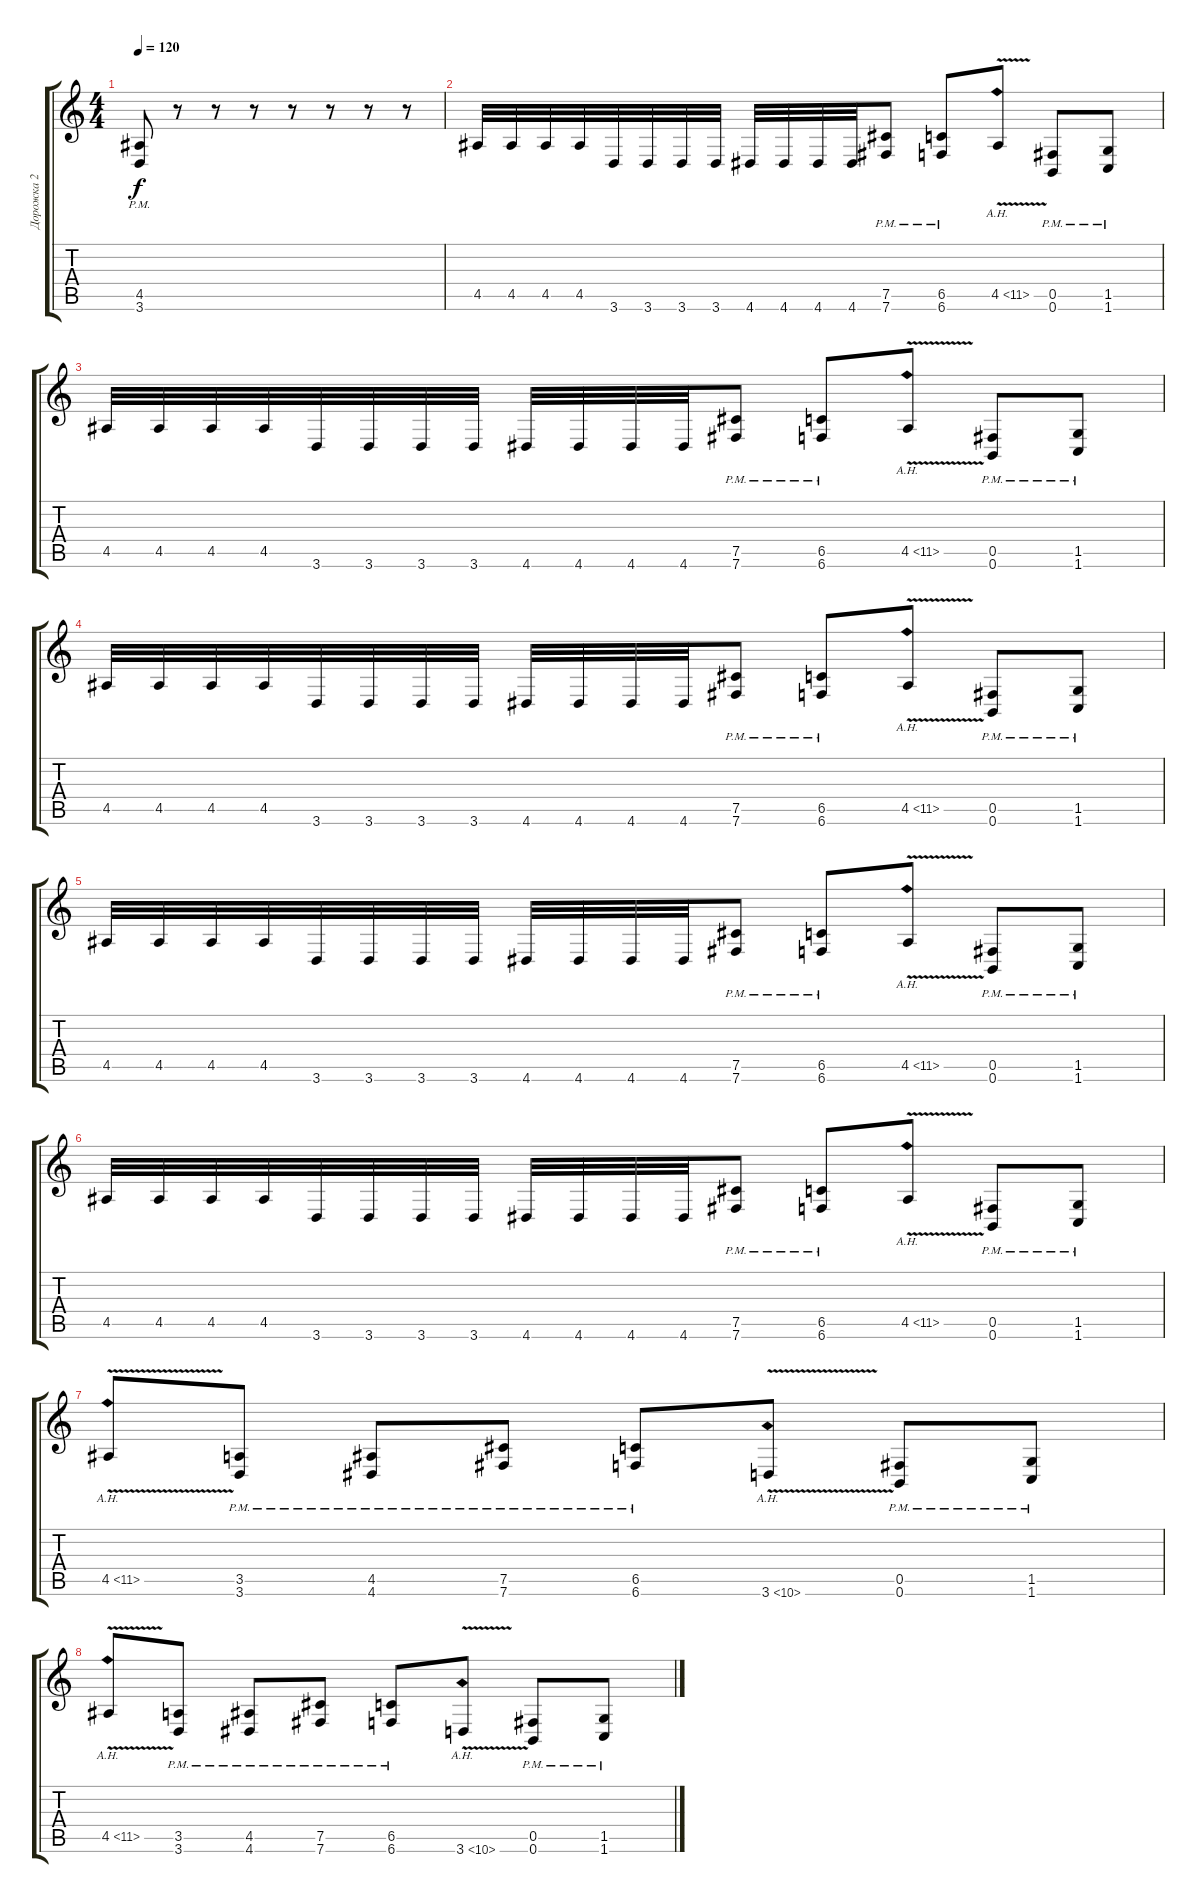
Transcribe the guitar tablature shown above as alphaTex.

\track ("Дорожка 2" "Дорожка 2") {instrument distortionguitar}
\staff {score tabs}
\tuning (Db4 Ab3 E3 B2 Gb2 B1) {hide}
\ts (4 4)
\tempo 120
\clef g2
\ks c
(4.5{pm} 3.6).8{dy f} r.8 r.8 r.8 r.8 r.8 r.8 r.8 |
4.5.32 4.5.32 4.5.32 4.5.32 3.6.32 3.6.32 3.6.32 3.6.32 4.6.32 4.6.32 4.6.32 4.6.32 (7.5{pm} 7.6).8 (6.5{pm} 6.6).8 4.5{ah 7 v}.8 (0.5{pm} 0.6).8 (1.5{pm} 1.6).8 |
4.5.32 4.5.32 4.5.32 4.5.32 3.6.32 3.6.32 3.6.32 3.6.32 4.6.32 4.6.32 4.6.32 4.6.32 (7.5{pm} 7.6).8 (6.5{pm} 6.6).8 4.5{ah 7 v}.8 (0.5{pm} 0.6).8 (1.5{pm} 1.6).8 |
4.5.32 4.5.32 4.5.32 4.5.32 3.6.32 3.6.32 3.6.32 3.6.32 4.6.32 4.6.32 4.6.32 4.6.32 (7.5{pm} 7.6).8 (6.5{pm} 6.6).8 4.5{ah 7 v}.8 (0.5{pm} 0.6).8 (1.5{pm} 1.6).8 |
4.5.32 4.5.32 4.5.32 4.5.32 3.6.32 3.6.32 3.6.32 3.6.32 4.6.32 4.6.32 4.6.32 4.6.32 (7.5{pm} 7.6).8 (6.5{pm} 6.6).8 4.5{ah 7 v}.8 (0.5{pm} 0.6).8 (1.5{pm} 1.6).8 |
4.5.32 4.5.32 4.5.32 4.5.32 3.6.32 3.6.32 3.6.32 3.6.32 4.6.32 4.6.32 4.6.32 4.6.32 (7.5{pm} 7.6).8 (6.5{pm} 6.6).8 4.5{ah 7 v}.8 (0.5{pm} 0.6).8 (1.5{pm} 1.6).8 |
4.5{ah 7 v}.8 (3.5{pm} 3.6).8 (4.5{pm} 4.6).8 (7.5{pm} 7.6).8 (6.5{pm} 6.6).8 3.6{ah 7 v}.8 (0.5{pm} 0.6).8 (1.5{pm} 1.6).8 |
4.5{ah 7 v}.8 (3.5{pm} 3.6).8 (4.5{pm} 4.6).8 (7.5{pm} 7.6).8 (6.5{pm} 6.6).8 3.6{ah 7 v}.8 (0.5{pm} 0.6).8 (1.5{pm} 1.6).8
